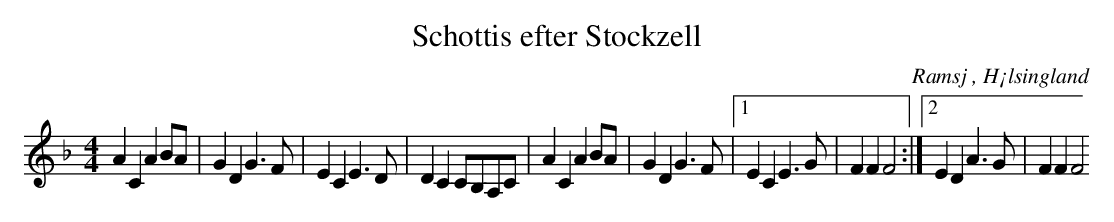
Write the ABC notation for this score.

X:1
T: Schottis efter Stockzell
O: Ramsj , H¡lsingland
M: 4/4
L: 1/8
K: F
A2 C2 A2 BA|G2 D2 G2>F2|E2 C2 E2>D2|D2 C2 CB,A,C|A2 C2 A2 BA|G2 D2 G2>F2|1 E2 C2 E2>G2|F2 F2 F4:|2 E2 D2 A2>G2|F2 F2 F4
